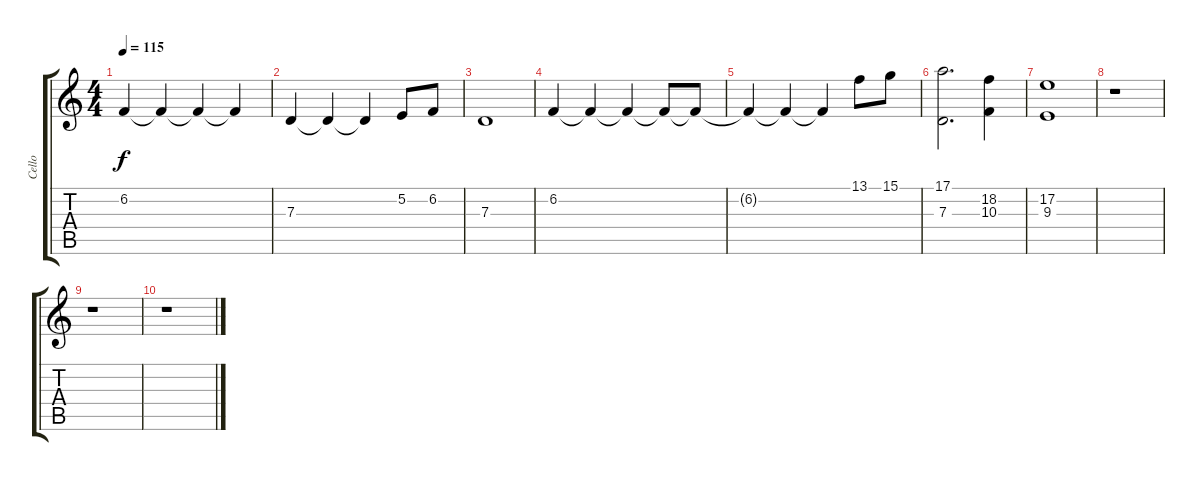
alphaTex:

\track ("Cello" "Cello") {instrument cello}
\staff {score tabs}
\tuning (E4 B3 G3 D3 A2 E2) {hide}
\ts (4 4)
\tempo 115
\clef g2
\ks c
6.2.4{dy f} 6.2{t}.4 6.2{t}.4 6.2{t}.4 |
7.3.4 7.3{t}.4 7.3{t}.4 5.2.8 6.2.8 |
7.3.1 |
6.2.4 6.2{t}.4 6.2{t}.4 6.2{t}.8 6.2{t}.8 |
6.2{t}.4 6.2{t}.4 6.2{t}.4 13.1.8 15.1.8 |
(17.1 7.3).2{d} (18.2 10.3).4 |
(17.2 9.3).1 |
r.1 |
r.1 |
r.1
